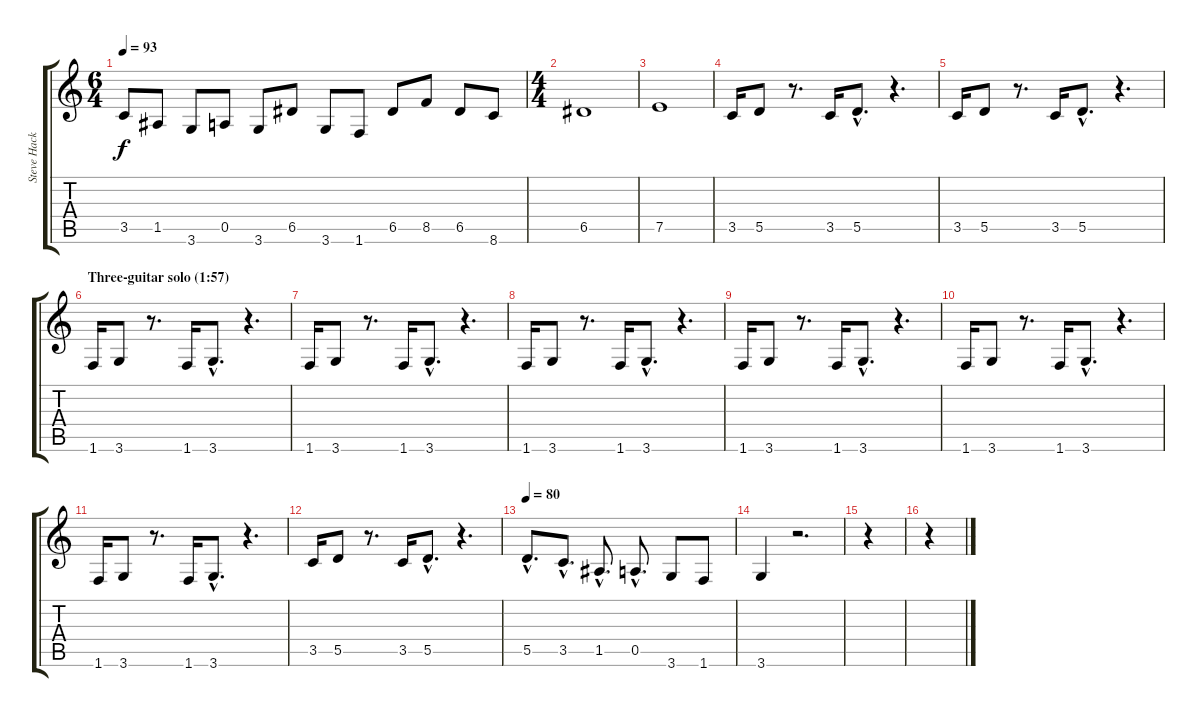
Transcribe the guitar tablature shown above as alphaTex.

\track ("Steve Hackett (rhythm guitar)" "Steve Hack") {instrument overdrivenguitar}
\staff {score tabs}
\tuning (E4 B3 G3 D3 A2 E2) {hide}
\ts (6 4)
\tempo 93
\clef g2
\ks c
3.5.8{dy f} 1.5.8 3.6.8 0.5.8 3.6.8 6.5.8 3.6.8 1.6.8 6.5.8 8.5.8 6.5.8 8.6.8 |
\ts (4 4)
6.5.1 |
7.5.1 |
3.5.16 5.5.8 r.8{d} 3.5.16 5.5{hac}.8{d} r.4{d} |
3.5.16 5.5.8 r.8{d} 3.5.16 5.5{hac}.8{d} r.4{d} |
\section ("" "Three-guitar solo (1:57)")
1.6.16 3.6.8 r.8{d} 1.6.16 3.6{hac}.8{d} r.4{d} |
1.6.16 3.6.8 r.8{d} 1.6.16 3.6{hac}.8{d} r.4{d} |
1.6.16 3.6.8 r.8{d} 1.6.16 3.6{hac}.8{d} r.4{d} |
1.6.16 3.6.8 r.8{d} 1.6.16 3.6{hac}.8{d} r.4{d} |
1.6.16 3.6.8 r.8{d} 1.6.16 3.6{hac}.8{d} r.4{d} |
1.6.16 3.6.8 r.8{d} 1.6.16 3.6{hac}.8{d} r.4{d} |
3.5.16 5.5.8 r.8{d} 3.5.16 5.5{hac}.8{d} r.4{d} |
\tempo 80
5.5{hac}.8{d} 3.5{hac}.8{d} 1.5{hac}.8{d} 0.5{hac}.8{d} 3.6.8 1.6.8 |
3.6.4 r.2{d} |
r.4 |
r.4
